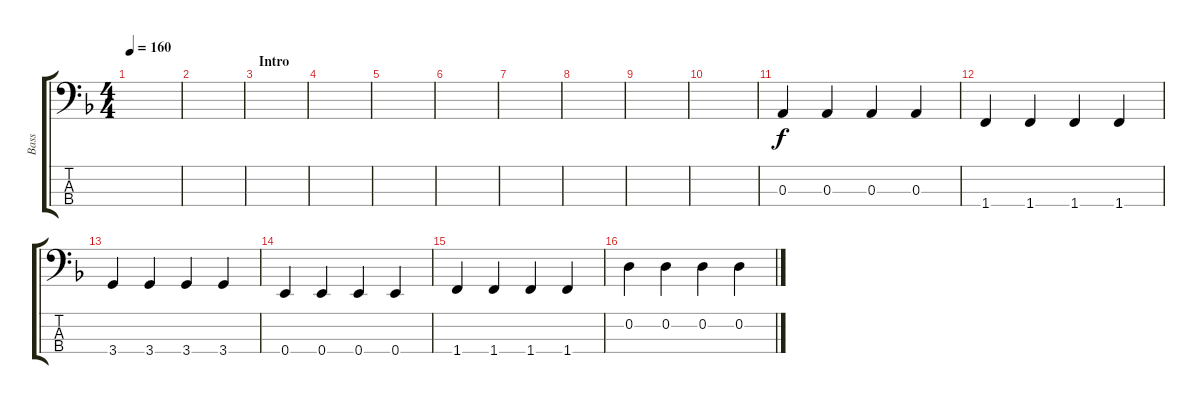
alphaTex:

\track ("Bass" "Bass") {instrument electricbassfinger}
\staff {score tabs}
\tuning (G2 D2 A1 E1) {hide}
\ts (4 4)
\tempo 160
\clef f4
\ks dminor
|
|
\section ("" "Intro")
|
|
|
|
|
|
|
|
0.3.4 0.3.4 0.3.4 0.3.4 |
1.4.4 1.4.4 1.4.4 1.4.4 |
3.4.4 3.4.4 3.4.4 3.4.4 |
0.4.4 0.4.4 0.4.4 0.4.4 |
1.4.4 1.4.4 1.4.4 1.4.4 |
0.2.4 0.2.4 0.2.4 0.2.4
